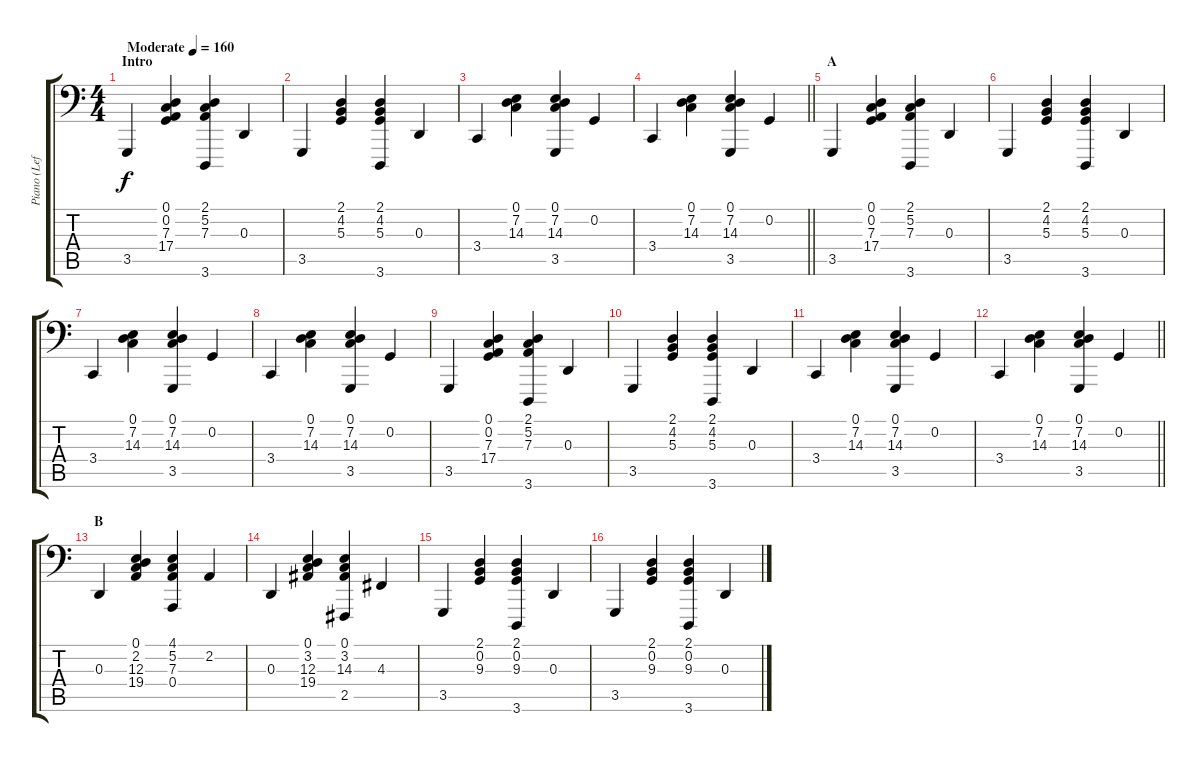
\track ("Piano (Left Hand)" "Piano (Lef") {instrument electricgrandpiano}
\staff {score tabs}
\tuning (C3 G2 D2 A1 E1 B0) {hide}
\ts (4 4)
\section ("" "Intro")
\tempo (160 "Moderate")
\clef f4
\ks c
3.5.4{dy f instrument electricgrandpiano} (0.1 0.2 7.3 17.4).4 (2.1 5.2 7.3 3.6).4 0.3.4 |
3.5.4 (2.1 4.2 5.3).4 (2.1 4.2 5.3 3.6).4 0.3.4 |
3.4.4 (0.1 7.2 14.3).4 (0.1 7.2 14.3 3.5).4 0.2.4 |
\barLineRight lightlight
3.4.4 (0.1 7.2 14.3).4 (0.1 7.2 14.3 3.5).4 0.2.4 |
\section ("" "A")
3.5.4 (0.1 0.2 7.3 17.4).4 (2.1 5.2 7.3 3.6).4 0.3.4 |
3.5.4 (2.1 4.2 5.3).4 (2.1 4.2 5.3 3.6).4 0.3.4 |
3.4.4 (0.1 7.2 14.3).4 (0.1 7.2 14.3 3.5).4 0.2.4 |
3.4.4 (0.1 7.2 14.3).4 (0.1 7.2 14.3 3.5).4 0.2.4 |
3.5.4 (0.1 0.2 7.3 17.4).4 (2.1 5.2 7.3 3.6).4 0.3.4 |
3.5.4 (2.1 4.2 5.3).4 (2.1 4.2 5.3 3.6).4 0.3.4 |
3.4.4 (0.1 7.2 14.3).4 (0.1 7.2 14.3 3.5).4 0.2.4 |
\barLineRight lightlight
3.4.4 (0.1 7.2 14.3).4 (0.1 7.2 14.3 3.5).4 0.2.4 |
\section ("" "B")
0.3.4 (0.1 2.2 12.3 19.4).4 (4.1 5.2 7.3 0.4).4 2.2.4 |
0.3.4 (0.1 3.2 12.3 19.4).4 (0.1 3.2 14.3 2.5).4 4.3.4 |
3.5.4 (2.1 0.2 9.3).4 (2.1 0.2 9.3 3.6).4 0.3.4 |
3.5.4 (2.1 0.2 9.3).4 (2.1 0.2 9.3 3.6).4 0.3.4
